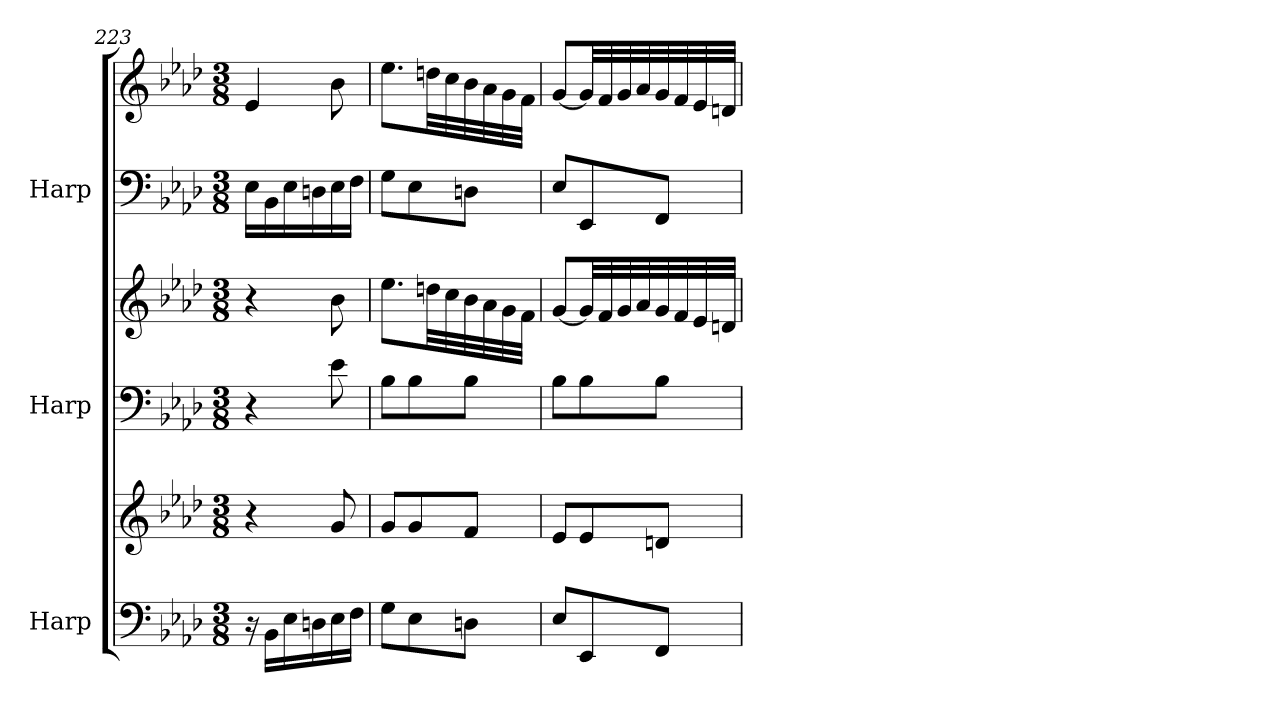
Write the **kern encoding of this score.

**kern	**kern	**kern	**kern	**kern	**kern
*part3	*part3	*part2	*part2	*part1	*part1
*staff6	*staff5	*staff4	*staff3	*staff2	*staff1
*I"Harp	*	*I"Harp	*	*I"Harp	*
*I'Hp	*	*I'Hp	*	*I'Hp	*
*clefF4	*clefG2	*clefF4	*clefG2	*clefF4	*clefG2
*k[b-e-a-d-]	*k[b-e-a-d-]	*k[b-e-a-d-]	*k[b-e-a-d-]	*k[b-e-a-d-]	*k[b-e-a-d-]
*M3/8	*M3/8	*M3/8	*M3/8	*M3/8	*M3/8
=223	=223	=223	=223	=223	=223
16r	4r	4r	4r	16E-\LL	4e-/
16BB-\LL	.	.	.	16BB-\	.
16E-\	.	.	.	16E-\	.
16Dn\	.	.	.	16Dn\	.
16E-\	8g/	8e-\	8b-\	16E-\	8b-\
16F\JJ	.	.	.	16F\JJ	.
!!LO:PB:g=z
=224	=224	=224	=224	=224	=224
8G\L	8g/L	8B-\L	8.ee-\L	8G\L	8.ee-\L
8E-\	8g/	8B-\	.	8E-\	.
.	.	.	32ddn\LL	.	32ddn\LL
.	.	.	32cc\	.	32cc\
8Dn\J	8f/J	8B-\J	32b-\	8Dn\J	32b-\
.	.	.	32a-\	.	32a-\
.	.	.	32g\	.	32g\
.	.	.	32f\JJJ	.	32f\JJJ
=225	=225	=225	=225	=225	=225
8E-/L	8e-/L	8B-\L	[8g/L	8E-/L	[8g/L
8EE-/	8e-/	8B-\	32g/LL]	8EE-/	32g/LL]
.	.	.	32f/	.	32f/
.	.	.	32g/	.	32g/
.	.	.	32a-/	.	32a-/
8FF/J	8dn/J	8B-\J	32g/	8FF/J	32g/
.	.	.	32f/	.	32f/
.	.	.	32e-/	.	32e-/
.	.	.	32dn/JJJ	.	32dn/JJJ
=	=	=	=	=	=
*-	*-	*-	*-	*-	*-
